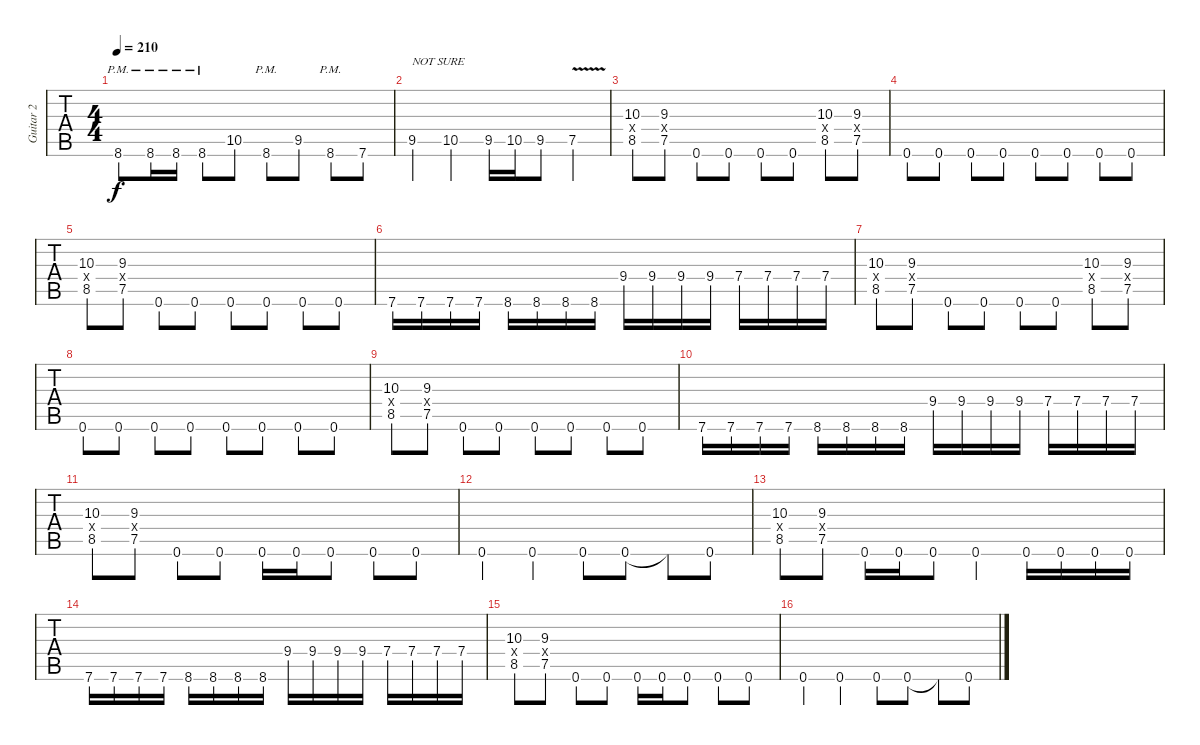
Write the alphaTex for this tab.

\track ("Guitar 2" "Guitar 2") {instrument distortionguitar}
\staff {tabs}
\tuning (C4 G3 Eb3 Bb2 F2 C2) {hide}
\ts (4 4)
\tempo 210
\clef g2
\ks c
8.6{pm}.8{dy f} 8.6{pm}.16 8.6{pm}.16 8.6{pm}.8 10.5.8 8.6{pm}.8 9.5.8 8.6{pm}.8 7.6.8 |
9.5.4{txt "NOT SURE"} 10.5.4 9.5.16 10.5.16 9.5.8 7.5{v}.4 |
(10.3 0.4{x} 8.5).8 (9.3 0.4{x} 7.5).8 0.6.8 0.6.8 0.6.8 0.6.8 (10.3 0.4{x} 8.5).8 (9.3 0.4{x} 7.5).8 |
0.6.8 0.6.8 0.6.8 0.6.8 0.6.8 0.6.8 0.6.8 0.6.8 |
(10.3 0.4{x} 8.5).8 (9.3 0.4{x} 7.5).8 0.6.8 0.6.8 0.6.8 0.6.8 0.6.8 0.6.8 |
7.6.16 7.6.16 7.6.16 7.6.16 8.6.16 8.6.16 8.6.16 8.6.16 9.4.16 9.4.16 9.4.16 9.4.16 7.4.16 7.4.16 7.4.16 7.4.16 |
(10.3 0.4{x} 8.5).8 (9.3 0.4{x} 7.5).8 0.6.8 0.6.8 0.6.8 0.6.8 (10.3 0.4{x} 8.5).8 (9.3 0.4{x} 7.5).8 |
0.6.8 0.6.8 0.6.8 0.6.8 0.6.8 0.6.8 0.6.8 0.6.8 |
(10.3 0.4{x} 8.5).8 (9.3 0.4{x} 7.5).8 0.6.8 0.6.8 0.6.8 0.6.8 0.6.8 0.6.8 |
7.6.16 7.6.16 7.6.16 7.6.16 8.6.16 8.6.16 8.6.16 8.6.16 9.4.16 9.4.16 9.4.16 9.4.16 7.4.16 7.4.16 7.4.16 7.4.16 |
(10.3 0.4{x} 8.5).8 (9.3 0.4{x} 7.5).8 0.6.8 0.6.8 0.6.16 0.6.16 0.6.8 0.6.8 0.6.8 |
0.6.4 0.6.4 0.6.8 0.6.8 0.6{t}.8 0.6.8 |
(10.3 0.4{x} 8.5).8 (9.3 0.4{x} 7.5).8 0.6.16 0.6.16 0.6.8 0.6.4 0.6.16 0.6.16 0.6.16 0.6.16 |
7.6.16 7.6.16 7.6.16 7.6.16 8.6.16 8.6.16 8.6.16 8.6.16 9.4.16 9.4.16 9.4.16 9.4.16 7.4.16 7.4.16 7.4.16 7.4.16 |
(10.3 0.4{x} 8.5).8 (9.3 0.4{x} 7.5).8 0.6.8 0.6.8 0.6.16 0.6.16 0.6.8 0.6.8 0.6.8 |
0.6.4 0.6.4 0.6.8 0.6.8 0.6{t}.8 0.6.8
